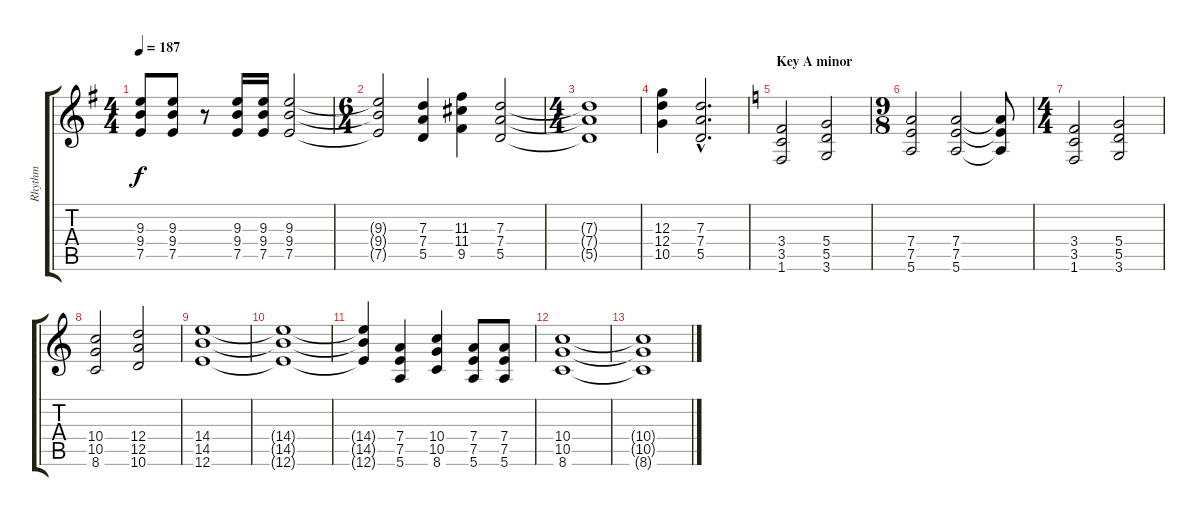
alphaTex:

\track ("Rhythm" "Rhythm") {instrument overdrivenguitar}
\staff {score tabs}
\tuning (E4 B3 G3 D3 A2 E2) {hide}
\ts (4 4)
\tempo 187
\clef g2
\ks eminor
(9.3 9.4 7.5).8{dy f} (9.3 9.4 7.5).8 r.8 (9.3 9.4 7.5).16 (9.3 9.4 7.5).16 (9.3 9.4 7.5).2 |
\ts (6 4)
(9.3{t} 9.4{t} 7.5{t}).2 (7.3 7.4 5.5).4 (11.3 11.4 9.5).4 (7.3 7.4 5.5).2 |
\ts (4 4)
(7.3{t} 7.4{t} 5.5{t}).1 |
(12.3 12.4 10.5).4 (7.3{hac} 7.4{hac} 5.5{hac}).2{d} |
\section ("" "Key A minor")
\ks aminor
(3.4 3.5 1.6).2 (5.4 5.5 3.6).2 |
\ts (9 8)
(7.4 7.5 5.6).2 (7.4 7.5 5.6).2 (7.4{t} 7.5{t} 5.6{t}).8 |
\ts (4 4)
(3.4 3.5 1.6).2 (5.4 5.5 3.6).2 |
(10.4 10.5 8.6).2 (12.4 12.5 10.6).2 |
(14.4 14.5 12.6).1 |
(14.4{t} 14.5{t} 12.6{t}).1 |
(14.4{t} 14.5{t} 12.6{t}).4 (7.4 7.5 5.6).4 (10.4 10.5 8.6).4 (7.4 7.5 5.6).8 (7.4 7.5 5.6).8 |
(10.4 10.5 8.6).1 |
(10.4{t} 10.5{t} 8.6{t}).1
